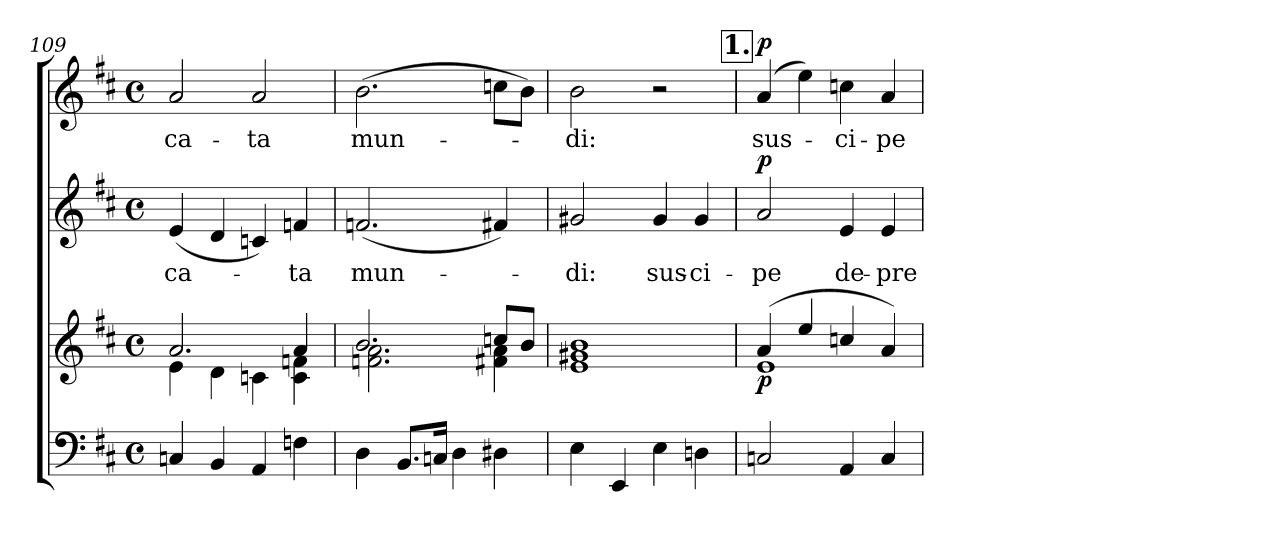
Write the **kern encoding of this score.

**kern	**kern	**dynam	**kern	**text	**dynam	**kern	**text	**dynam
*part3	*part3	*part3	*part2	*part2	*part2	*part1	*part1	*part1
*staff4	*staff3	*staff3/4	*staff2	*staff2	*staff2	*staff1	*staff1	*staff1
*clefF4	*clefG2	*	*clefG2	*	*	*clefG2	*	*
*ITrd1c2	*ITrd1c2	*	*ITrd1c2	*	*	*ITrd1c2	*	*
*k[]	*k[]	*	*k[]	*	*	*k[]	*	*
*C:	*C:	*	*C:	*	*	*C:	*	*
*M4/4	*M4/4	*	*M4/4	*	*	*M4/4	*	*
*met(c)	*met(c)	*	*met(c)	*	*	*met(c)	*	*
=109	=109	=109	=109	=109	=109	=109	=109	=109
*	*^	*	*	*	*	*	*	*
!	!	!	!	!	!LO:LY:b	!	!	!LO:LY:b	!
4BB-X/	2.g/	4d\	.	(<4d/	-ca-	.	2g/	-ca-	.
4AA/	.	4c\	.	4c/	.	.	.	.	.
!	!	!	!	!	!	!	!	!LO:LY:b	!
4GG/	.	4B-X\	.	4B-X/)	.	.	2g/	-ta	.
!	!	!	!	!	!LO:LY:b	!	!	!	!
4E-X\	4g/	4B-\ 4e-X\	.	4e-X/	-ta	.	.	.	.
!!LO:PB:g=z
=110	=110	=110	=110	=110	=110	=110	=110	=110	=110
!	!	!	!	!	!LO:LY:b	!	!	!LO:LY:b	!
4C\	2.a/	2.e-X\ 2.g\	.	(<2.e-X/	mun-	.	(>2.a\	mun-	.
8.AA/L	.	.	.	.	.	.	.	.	.
16BB-X/Jk	.	.	.	.	.	.	.	.	.
4C\	.	.	.	.	.	.	.	.	.
4C#X\	8b-X/L	4en\ 4g\	.	4en/)	.	.	8b-X\L	.	.
.	8a/J	.	.	.	.	.	8a\J)	.	.
=111	=111	=111	=111	=111	=111	=111	=111	=111	=111
!	!	!	!	!	!LO:LY:b	!	!	!LO:LY:b	!
4D\	1a	1d 1f#X	.	2f#X/	-di:	.	2a\	-di:	.
4DD/	.	.	.	.	.	.	.	.	.
!	!	!	!	!	!LO:LY:b	!	!	!	!
4D\	.	.	.	4f#/	sus-	.	2r	.	.
!	!	!	!	!	!LO:LY:b	!	!	!	!
4Cn\	.	.	.	4f#/	-ci-	.	.	.	.
!!LO:REH:place=s1:a:t=1.
=112	=112	=112	=112	=112	=112	=112	=112	=112	=112
!	!	!	!LO:DY:b	!	!LO:LY:b	!LO:DY:a	!	!LO:LY:b	!LO:DY:a
2BB-X/	(4g/	1d	p	2g/	-pe	p	(4g/	sus-	p
.	4dd/	.	.	.	.	.	4dd\)	.	.
!	!	!	!	!	!LO:LY:b	!	!	!LO:LY:b	!
4GG/	4b-X/	.	.	4d/	de-	.	4b-X\	-ci-	.
!	!	!	!	!	!LO:LY:b	!	!	!LO:LY:b	!
4BB-/	4g/)	.	.	4d/	-pre-	.	4g/	-pe	.
*	*v	*v	*	*	*	*	*	*	*
=	=	=	=	=	=	=	=	=
*-	*-	*-	*-	*-	*-	*-	*-	*-
